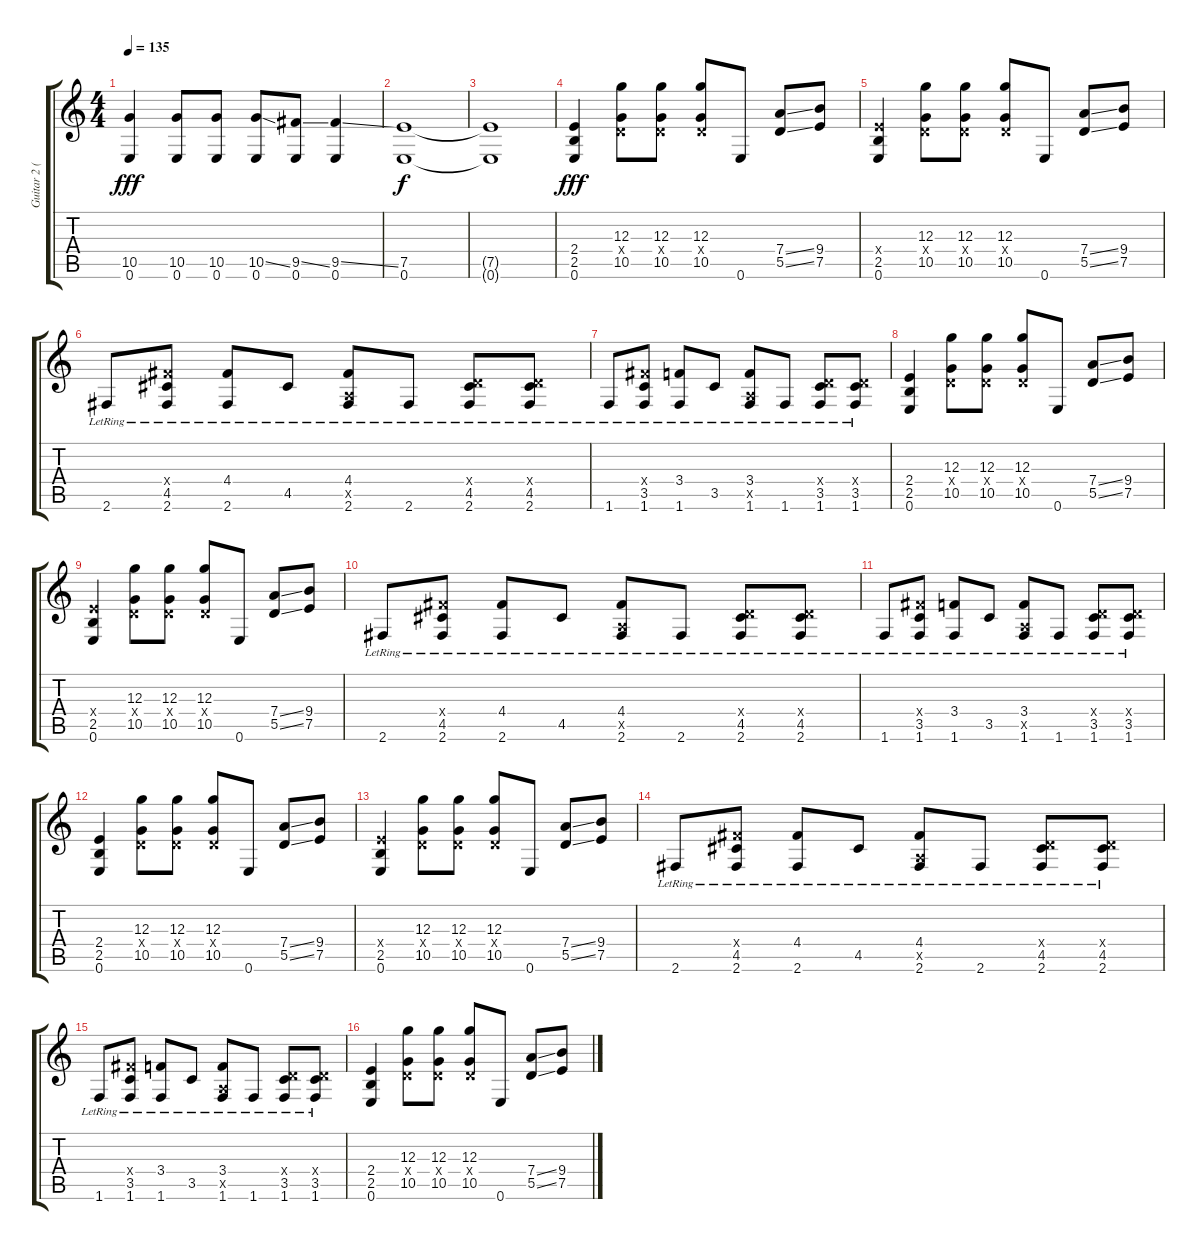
\track ("Guitar 2 (John 5)" "Guitar 2 (") {instrument overdrivenguitar}
\staff {score tabs}
\tuning (E4 B3 G3 D3 A2 E2) {hide}
\ts (4 4)
\tempo 135
\clef g2
\ks c
(10.5 0.6).4{dy fff} (10.5 0.6).8 (10.5 0.6).8 (10.5{ss} 0.6).8 (9.5{ss} 0.6).8 (9.5{ss} 0.6).4{volume 12} |
(7.5 0.6).1{dy f volume 16 instrument overdrivenguitar} |
(7.5{t} 0.6{t}).1 |
(2.4 2.5 0.6).4{dy fff} (12.3 0.4{x} 10.5).8 (12.3 0.4{x} 10.5).8 (12.3 0.4{x} 10.5).8 0.6.8 (7.4{ss} 5.5{ss}).8 (9.4 7.5).8 |
(2.4{x} 2.5 0.6).4 (12.3 0.4{x} 10.5).8 (12.3 0.4{x} 10.5).8 (12.3 0.4{x} 10.5).8 0.6.8 (7.4{ss} 5.5{ss}).8 (9.4 7.5).8 |
2.6{lr}.8 (4.4{x} 4.5{lr} 2.6{lr}).8 (4.4{lr} 2.6{lr}).8 4.5{lr}.8 (4.4{lr} 0.5{x} 2.6{lr}).8 2.6{lr}.8 (0.4{x} 4.5{lr} 2.6{lr}).8 (0.4{x} 4.5{lr} 2.6{lr}).8 |
1.6{lr}.8 (4.4{x} 3.5{lr} 1.6{lr}).8 (3.4{lr} 1.6{lr}).8 3.5{lr}.8 (3.4{lr} 0.5{x} 1.6{lr}).8 1.6{lr}.8 (0.4{x} 3.5{lr} 1.6{lr}).8 (0.4{x} 3.5{lr} 1.6{lr}).8 |
(2.4 2.5 0.6).4 (12.3 0.4{x} 10.5).8 (12.3 0.4{x} 10.5).8 (12.3 0.4{x} 10.5).8 0.6.8 (7.4{ss} 5.5{ss}).8 (9.4 7.5).8 |
(2.4{x} 2.5 0.6).4 (12.3 0.4{x} 10.5).8 (12.3 0.4{x} 10.5).8 (12.3 0.4{x} 10.5).8 0.6.8 (7.4{ss} 5.5{ss}).8 (9.4 7.5).8 |
2.6{lr}.8 (4.4{x} 4.5{lr} 2.6{lr}).8 (4.4{lr} 2.6{lr}).8 4.5{lr}.8 (4.4{lr} 0.5{x} 2.6{lr}).8 2.6{lr}.8 (0.4{x} 4.5{lr} 2.6{lr}).8 (0.4{x} 4.5{lr} 2.6{lr}).8 |
1.6{lr}.8 (4.4{x} 3.5{lr} 1.6{lr}).8 (3.4{lr} 1.6{lr}).8 3.5{lr}.8 (3.4{lr} 0.5{x} 1.6{lr}).8 1.6{lr}.8 (0.4{x} 3.5{lr} 1.6{lr}).8 (0.4{x} 3.5{lr} 1.6{lr}).8 |
(2.4 2.5 0.6).4 (12.3 0.4{x} 10.5).8 (12.3 0.4{x} 10.5).8 (12.3 0.4{x} 10.5).8 0.6.8 (7.4{ss} 5.5{ss}).8 (9.4 7.5).8 |
(2.4{x} 2.5 0.6).4 (12.3 0.4{x} 10.5).8 (12.3 0.4{x} 10.5).8 (12.3 0.4{x} 10.5).8 0.6.8 (7.4{ss} 5.5{ss}).8 (9.4 7.5).8 |
2.6{lr}.8 (4.4{x} 4.5{lr} 2.6{lr}).8 (4.4{lr} 2.6{lr}).8 4.5{lr}.8 (4.4{lr} 0.5{x} 2.6{lr}).8 2.6{lr}.8 (0.4{x} 4.5{lr} 2.6{lr}).8 (0.4{x} 4.5{lr} 2.6{lr}).8 |
1.6{lr}.8 (4.4{x} 3.5{lr} 1.6{lr}).8 (3.4{lr} 1.6{lr}).8 3.5{lr}.8 (3.4{lr} 0.5{x} 1.6{lr}).8 1.6{lr}.8 (0.4{x} 3.5{lr} 1.6{lr}).8 (0.4{x} 3.5{lr} 1.6{lr}).8 |
(2.4 2.5 0.6).4 (12.3 0.4{x} 10.5).8 (12.3 0.4{x} 10.5).8 (12.3 0.4{x} 10.5).8 0.6.8 (7.4{ss} 5.5{ss}).8 (9.4 7.5).8
